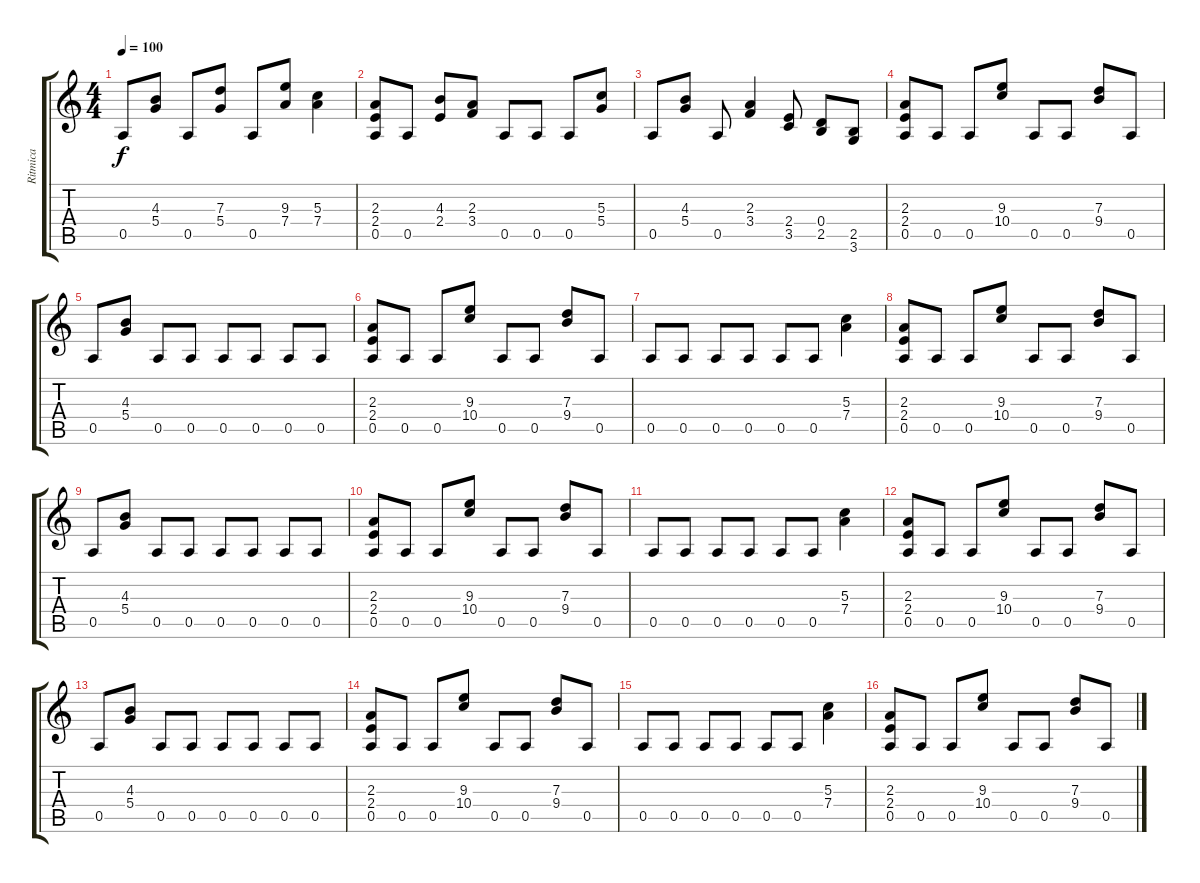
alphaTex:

\track ("Ritmica" "Ritmica") {instrument distortionguitar}
\staff {score tabs}
\tuning (E4 B3 G3 D3 A2 E2) {hide}
\ts (4 4)
\tempo 100
\clef g2
\ks c
0.5.8{dy f} (4.3 5.4).8 0.5.8 (7.3 5.4).8 0.5.8 (9.3 7.4).8 (5.3 7.4).4 |
(2.3 2.4 0.5).8 0.5.8 (4.3 2.4).8 (2.3 3.4).8 0.5.8 0.5.8 0.5.8 (5.3 5.4).8 |
0.5.8 (4.3 5.4).8 0.5.8 (2.3 3.4).4 (2.4 3.5).8 (0.4 2.5).8 (2.5 3.6).8 |
(2.3 2.4 0.5).8 0.5.8 0.5.8 (9.3 10.4).8 0.5.8 0.5.8 (7.3 9.4).8 0.5.8 |
0.5.8 (4.3 5.4).8 0.5.8 0.5.8 0.5.8 0.5.8 0.5.8 0.5.8 |
(2.3 2.4 0.5).8 0.5.8 0.5.8 (9.3 10.4).8 0.5.8 0.5.8 (7.3 9.4).8 0.5.8 |
0.5.8 0.5.8 0.5.8 0.5.8 0.5.8 0.5.8 (5.3 7.4).4 |
(2.3 2.4 0.5).8{volume 12} 0.5.8 0.5.8 (9.3 10.4).8 0.5.8 0.5.8 (7.3 9.4).8 0.5.8 |
0.5.8 (4.3 5.4).8 0.5.8 0.5.8 0.5.8 0.5.8 0.5.8 0.5.8 |
(2.3 2.4 0.5).8 0.5.8 0.5.8 (9.3 10.4).8 0.5.8 0.5.8 (7.3 9.4).8 0.5.8 |
0.5.8 0.5.8 0.5.8 0.5.8 0.5.8 0.5.8 (5.3 7.4).4 |
(2.3 2.4 0.5).8{volume 10} 0.5.8 0.5.8 (9.3 10.4).8 0.5.8 0.5.8 (7.3 9.4).8 0.5.8 |
0.5.8 (4.3 5.4).8 0.5.8 0.5.8 0.5.8 0.5.8 0.5.8 0.5.8 |
(2.3 2.4 0.5).8 0.5.8 0.5.8 (9.3 10.4).8 0.5.8 0.5.8 (7.3 9.4).8 0.5.8 |
0.5.8 0.5.8 0.5.8 0.5.8 0.5.8 0.5.8 (5.3 7.4).4 |
(2.3 2.4 0.5).8{volume 6} 0.5.8 0.5.8 (9.3 10.4).8 0.5.8 0.5.8 (7.3 9.4).8 0.5.8
